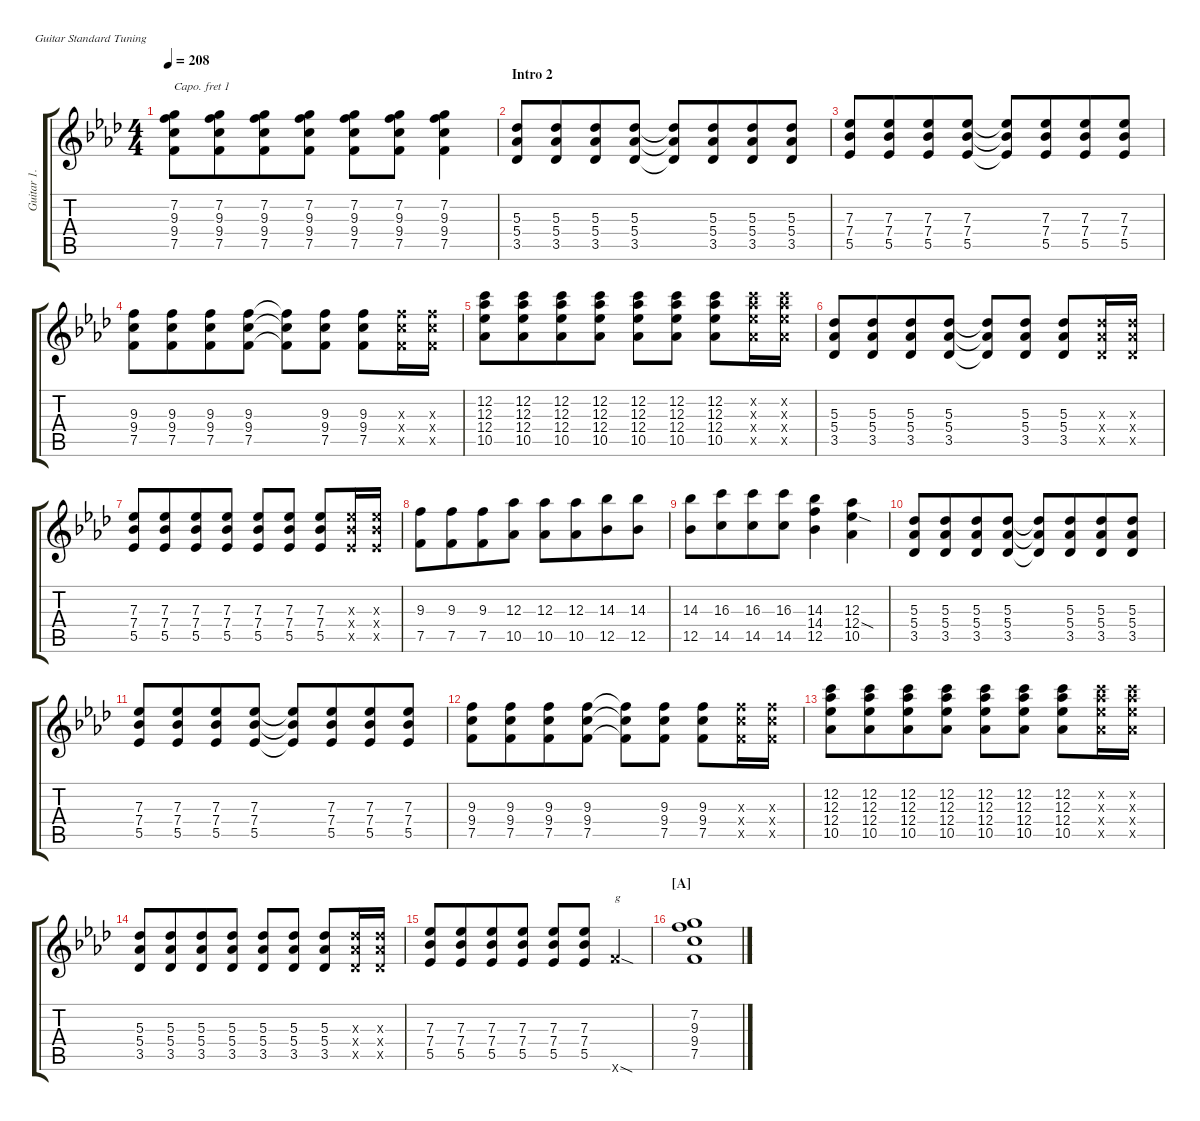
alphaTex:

\defaultSystemsLayout 4
\hideDynamics
\otherSystemsTrackNameOrientation horizontal
\track ("Guitar 1." "Guitar 1.") {defaultSystemsLayout 4 instrument overdrivenguitar}
\staff {score tabs}
\capo 1
\tuning (E4 B3 G3 D3 A2 E2)
\ts (4 4)
\tempo 208
\clef g2
\ks fminor
(7.5{acc forcenatural} 9.4{acc forcenatural} 7.2{acc forcenatural} 9.3{acc forcenatural}).8{dy mf beam Down beam merge} (7.5{acc forcenatural} 9.4{acc forcenatural} 7.2{acc forcenatural} 9.3{acc forcenatural}).8{beam Down beam merge} (7.5{acc forcenatural} 9.4{acc forcenatural} 7.2{acc forcenatural} 9.3{acc forcenatural}).8{beam Down} (7.5{acc forcenatural} 9.4{acc forcenatural} 7.2{acc forcenatural} 9.3{acc forcenatural}).8{beam Down} (7.5{acc forcenatural} 9.4{acc forcenatural} 7.2{acc forcenatural} 9.3{acc forcenatural}).8{beam Down beam merge} (7.5{acc forcenatural} 9.4{acc forcenatural} 7.2{acc forcenatural} 9.3{acc forcenatural}).8{beam Down} (7.5{acc forcenatural} 9.4{acc forcenatural} 7.2{acc forcenatural} 9.3{acc forcenatural}).4{beam Down} |
\section ("" "Intro 2")
(5.4{acc b} 5.3{acc b} 3.5{acc b}).8{beam Up beam merge} (5.4{acc b} 5.3{acc b} 3.5{acc b}).8{beam Up beam merge} (5.4{acc b} 5.3{acc b} 3.5{acc b}).8{beam Up beam merge} (5.4{acc b} 5.3{acc b} 3.5{acc b}).8{beam Up} (5.4{t acc b} 5.3{t acc b} 3.5{t acc b}).8{beam Up beam merge} (5.4{acc b} 5.3{acc b} 3.5{acc b}).8{beam Up beam merge} (5.4{acc b} 5.3{acc b} 3.5{acc b}).8{beam Up beam merge} (5.4{acc b} 5.3{acc b} 3.5{acc b}).8{beam Up} |
(7.4{acc b} 7.3{acc b} 5.5{acc b}).8{beam Up beam merge} (7.4{acc b} 7.3{acc b} 5.5{acc b}).8{beam Up beam merge} (7.4{acc b} 7.3{acc b} 5.5{acc b}).8{beam Up beam merge} (7.4{acc b} 7.3{acc b} 5.5{acc b}).8{beam Up} (7.4{t acc b} 7.3{t acc b} 5.5{t acc b}).8{beam Up beam merge} (7.4{acc b} 7.3{acc b} 5.5{acc b}).8{beam Up beam merge} (7.4{acc b} 7.3{acc b} 5.5{acc b}).8{beam Up beam merge} (7.4{acc b} 7.3{acc b} 5.5{acc b}).8{beam Up} |
(9.4{acc forcenatural} 9.3{acc forcenatural} 7.5{acc forcenatural}).8{beam Down beam merge} (9.4{acc forcenatural} 9.3{acc forcenatural} 7.5{acc forcenatural}).8{beam Down beam merge} (9.4{acc forcenatural} 9.3{acc forcenatural} 7.5{acc forcenatural}).8{beam Down beam merge} (9.4{acc forcenatural} 9.3{acc forcenatural} 7.5{acc forcenatural}).8{beam Down} (9.4{t acc forcenatural} 9.3{t acc forcenatural} 7.5{t acc forcenatural}).8{beam Down beam merge} (9.4{acc forcenatural} 9.3{acc forcenatural} 7.5{acc forcenatural}).8{beam Down beam split} (9.4{acc forcenatural} 9.3{acc forcenatural} 7.5{acc forcenatural}).8{beam Down beam merge} (9.4{x acc forcenatural} 9.3{x acc forcenatural} 7.5{x acc forcenatural}).16{beam Down} (9.4{x acc forcenatural} 9.3{x acc forcenatural} 7.5{x acc forcenatural}).16{beam Down} |
(10.5{acc b} 12.4{acc b} 12.3{acc b} 12.2{acc forcenatural}).8{beam Down beam merge} (10.5{acc b} 12.4{acc b} 12.3{acc b} 12.2{acc forcenatural}).8{beam Down beam merge} (10.5{acc b} 12.4{acc b} 12.3{acc b} 12.2{acc forcenatural}).8{beam Down beam merge} (10.5{acc b} 12.4{acc b} 12.3{acc b} 12.2{acc forcenatural}).8{beam Down} (10.5{acc b} 12.4{acc b} 12.3{acc b} 12.2{acc forcenatural}).8{beam Down} (10.5{acc b} 12.4{acc b} 12.3{acc b} 12.2{acc forcenatural}).8{beam Down} (10.5{acc b} 12.4{acc b} 12.3{acc b} 12.2{acc forcenatural}).8{beam Down} (10.5{x acc b} 12.4{x acc b} 12.3{x acc b} 12.2{x acc forcenatural}).16{beam Down} (10.5{x acc b} 12.4{x acc b} 12.3{x acc b} 12.2{x acc forcenatural}).16{beam Down} |
(5.4{acc b} 5.3{acc b} 3.5{acc b}).8{beam Up beam merge} (5.4{acc b} 5.3{acc b} 3.5{acc b}).8{beam Up beam merge} (5.4{acc b} 5.3{acc b} 3.5{acc b}).8{beam Up beam merge} (5.4{acc b} 5.3{acc b} 3.5{acc b}).8{beam Up} (5.4{t acc b} 5.3{t acc b} 3.5{t acc b}).8{beam Up beam merge} (5.4{acc b} 5.3{acc b} 3.5{acc b}).8{beam Up beam split} (5.4{acc b} 5.3{acc b} 3.5{acc b}).8{beam Up beam merge} (5.4{x acc b} 5.3{x acc b} 3.5{x acc b}).16{beam Up} (5.4{x acc b} 5.3{x acc b} 3.5{x acc b}).16{beam Up} |
(7.4{acc b} 7.3{acc b} 5.5{acc b}).8{beam Up beam merge} (7.4{acc b} 7.3{acc b} 5.5{acc b}).8{beam Up beam merge} (7.4{acc b} 7.3{acc b} 5.5{acc b}).8{beam Up beam merge} (7.4{acc b} 7.3{acc b} 5.5{acc b}).8{beam Up} (7.4{acc b} 7.3{acc b} 5.5{acc b}).8{beam Up beam merge} (7.4{acc b} 7.3{acc b} 5.5{acc b}).8{beam Up beam split} (7.4{acc b} 7.3{acc b} 5.5{acc b}).8{beam Up beam merge} (7.4{x acc b} 7.3{x acc b} 5.5{x acc b}).16{beam Up} (7.4{x acc b} 7.3{x acc b} 5.5{x acc b}).16{beam Up} |
(7.5{acc forcenatural} 9.3{acc forcenatural}).8{beam Down beam merge} (7.5{acc forcenatural} 9.3{acc forcenatural}).8{beam Down beam merge} (7.5{acc forcenatural} 9.3{acc forcenatural}).8{beam Down} (10.5{acc b} 12.3{acc b}).8{beam Down} (10.5{acc b} 12.3{acc b}).8{beam Down} (10.5{acc b} 12.3{acc b}).8{beam Down beam merge} (12.5{acc b} 14.3{acc b}).8{beam Down beam merge} (12.5{acc b} 14.3{acc b}).8{beam Down} |
(12.5{acc b} 14.3{acc b}).8{beam Down} (14.5{acc forcenatural} 16.3{acc forcenatural}).8{beam Down beam merge} (14.5{acc forcenatural} 16.3{acc forcenatural}).8{beam Down beam merge} (14.5{acc forcenatural} 16.3{acc forcenatural}).8{beam Down beam merge} (14.4{acc forcenatural} 14.3{acc b} 12.5{acc b}).4{beam Down} (12.4{sod acc b} 10.5{acc b} 12.3{acc b}).4{beam Down} |
(5.4{acc b} 5.3{acc b} 3.5{acc b}).8{beam Up beam merge} (5.4{acc b} 5.3{acc b} 3.5{acc b}).8{beam Up beam merge} (5.4{acc b} 5.3{acc b} 3.5{acc b}).8{beam Up beam merge} (5.4{acc b} 5.3{acc b} 3.5{acc b}).8{beam Up} (5.4{t acc b} 5.3{t acc b} 3.5{t acc b}).8{beam Up beam merge} (5.4{acc b} 5.3{acc b} 3.5{acc b}).8{beam Up beam merge} (5.4{acc b} 5.3{acc b} 3.5{acc b}).8{beam Up beam merge} (5.4{acc b} 5.3{acc b} 3.5{acc b}).8{beam Up} |
(7.4{acc b} 7.3{acc b} 5.5{acc b}).8{beam Up beam merge} (7.4{acc b} 7.3{acc b} 5.5{acc b}).8{beam Up beam merge} (7.4{acc b} 7.3{acc b} 5.5{acc b}).8{beam Up beam merge} (7.4{acc b} 7.3{acc b} 5.5{acc b}).8{beam Up} (7.4{t acc b} 7.3{t acc b} 5.5{t acc b}).8{beam Up beam merge} (7.4{acc b} 7.3{acc b} 5.5{acc b}).8{beam Up beam merge} (7.4{acc b} 7.3{acc b} 5.5{acc b}).8{beam Up beam merge} (7.4{acc b} 7.3{acc b} 5.5{acc b}).8{beam Up} |
(9.4{acc forcenatural} 9.3{acc forcenatural} 7.5{acc forcenatural}).8{beam Down beam merge} (9.4{acc forcenatural} 9.3{acc forcenatural} 7.5{acc forcenatural}).8{beam Down beam merge} (9.4{acc forcenatural} 9.3{acc forcenatural} 7.5{acc forcenatural}).8{beam Down beam merge} (9.4{acc forcenatural} 9.3{acc forcenatural} 7.5{acc forcenatural}).8{beam Down} (9.4{t acc forcenatural} 9.3{t acc forcenatural} 7.5{t acc forcenatural}).8{beam Down beam merge} (9.4{acc forcenatural} 9.3{acc forcenatural} 7.5{acc forcenatural}).8{beam Down beam split} (9.4{acc forcenatural} 9.3{acc forcenatural} 7.5{acc forcenatural}).8{beam Down beam merge} (9.4{x acc forcenatural} 9.3{x acc forcenatural} 7.5{x acc forcenatural}).16{beam Down} (9.4{x acc forcenatural} 9.3{x acc forcenatural} 7.5{x acc forcenatural}).16{beam Down} |
(10.5{acc b} 12.4{acc b} 12.3{acc b} 12.2{acc forcenatural}).8{beam Down beam merge} (10.5{acc b} 12.4{acc b} 12.3{acc b} 12.2{acc forcenatural}).8{beam Down beam merge} (10.5{acc b} 12.4{acc b} 12.3{acc b} 12.2{acc forcenatural}).8{beam Down beam merge} (10.5{acc b} 12.4{acc b} 12.3{acc b} 12.2{acc forcenatural}).8{beam Down} (10.5{acc b} 12.4{acc b} 12.3{acc b} 12.2{acc forcenatural}).8{beam Down} (10.5{acc b} 12.4{acc b} 12.3{acc b} 12.2{acc forcenatural}).8{beam Down} (10.5{acc b} 12.4{acc b} 12.3{acc b} 12.2{acc forcenatural}).8{beam Down} (10.5{x acc b} 12.4{x acc b} 12.3{x acc b} 12.2{x acc forcenatural}).16{beam Down} (10.5{x acc b} 12.4{x acc b} 12.3{x acc b} 12.2{x acc forcenatural}).16{beam Down} |
(5.4{acc b} 5.3{acc b} 3.5{acc b}).8{beam Up beam merge} (5.4{acc b} 5.3{acc b} 3.5{acc b}).8{beam Up beam merge} (5.4{acc b} 5.3{acc b} 3.5{acc b}).8{beam Up beam merge} (5.4{acc b} 5.3{acc b} 3.5{acc b}).8{beam Up} (5.4{acc b} 5.3{acc b} 3.5{acc b}).8{beam Up beam merge} (5.4{acc b} 5.3{acc b} 3.5{acc b}).8{beam Up beam split} (5.4{acc b} 5.3{acc b} 3.5{acc b}).8{beam Up beam merge} (5.4{x acc b} 5.3{x acc b} 3.5{x acc b}).16{beam Up} (5.4{x acc b} 5.3{x acc b} 3.5{x acc b}).16{beam Up} |
(7.4{acc b} 7.3{acc b} 5.5{acc b}).8{beam Up beam merge} (7.4{acc b} 7.3{acc b} 5.5{acc b}).8{beam Up beam merge} (7.4{acc b} 7.3{acc b} 5.5{acc b}).8{beam Up beam merge} (7.4{acc b} 7.3{acc b} 5.5{acc b}).8{beam Up} (7.4{acc b} 7.3{acc b} 5.5{acc b}).8{beam Up beam merge} (7.4{acc b} 7.3{acc b} 5.5{acc b}).8{beam Up beam split} 12.6{sod x acc forcenatural}.4{txt "g" beam Up} |
\section ("A" "")
(7.2{acc forcenatural} 9.3{acc forcenatural} 7.5{acc forcenatural} 9.4{acc forcenatural}).1{beam Down}
